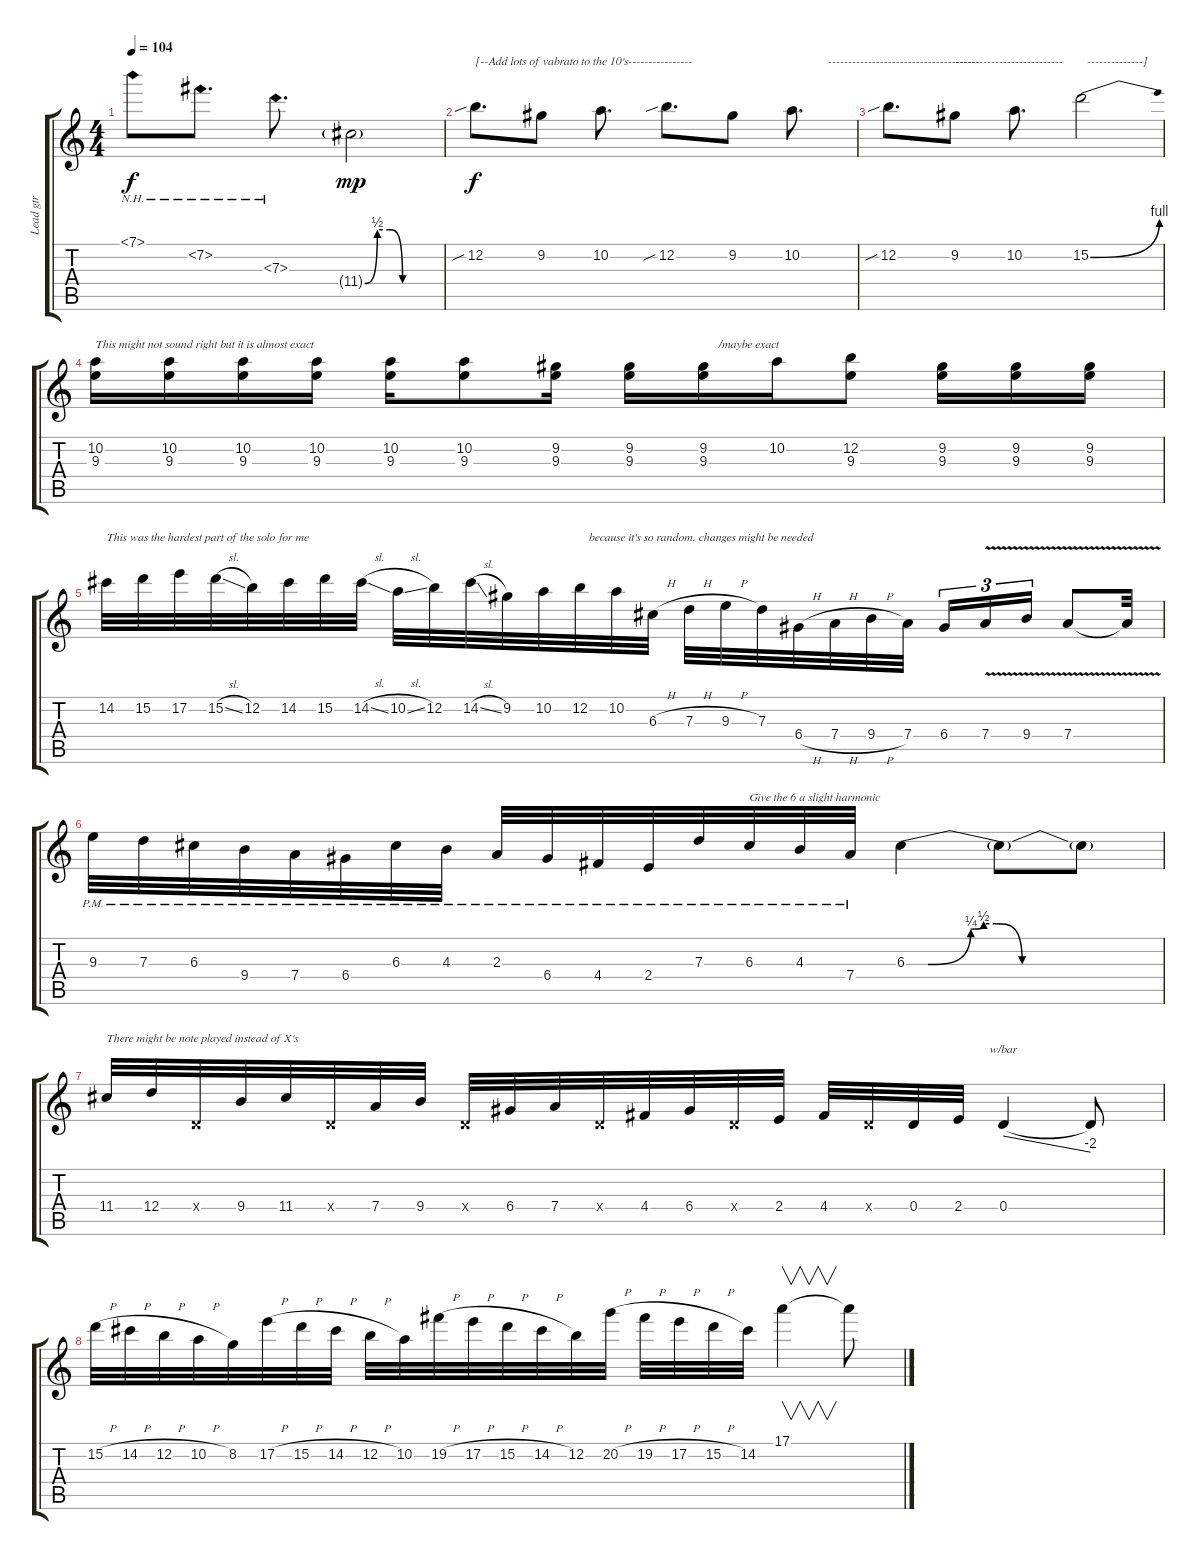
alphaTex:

\track ("Lead gtr" "Lead gtr") {instrument overdrivenguitar}
\staff {score tabs}
\tuning (E4 B3 G3 D3 A2 D2) {hide}
\ts (4 4)
\tempo 104
\clef g2
\ks c
7.1{nh}.8{dy f} 7.2{nh}.8{d} 7.3{nh}.8{d} 11.4{be (custom 0 0 10 2 20 2 30 0 60 0) g}.2{dy mp} |
12.2{sib}.8{d txt "[--Add lots of vabrato to the 10's----------------" dy f} 9.2.8 10.2.8{d} 12.2{sib}.8{d} 9.2.8 10.2.8{d txt "            --------------------------------------"} |
12.2{sib}.8{d} 9.2.8{txt "---------------------------"} 10.2.8{d} 15.2{be (bend 0 0 60 4)}.2{txt "  --------------]"} |
(10.2 9.3).16{txt "This might not sound right but it is almost exact "} (10.2 9.3).16 (10.2 9.3).16 (10.2 9.3).16 (10.2 9.3).16 (10.2 9.3).8 (9.2 9.3).16 (9.2 9.3).16 (9.2 9.3).16{txt "     /maybe exact"} 10.2.16 (12.2 9.3).8 (9.2 9.3).16 (9.2 9.3).16 (9.2 9.3).16 |
14.2.32{txt "This was the hardest part of the solo for me "} 15.2.32 17.2.32 15.2{sl}.32 12.2.32 14.2.32 15.2.32 14.2{sl}.32 10.2{sl}.32 12.2.32 14.2{sl}.32 9.2.32 10.2.32 12.2.32{txt "   because it's so random. changes might be needed"} 10.2.32 6.3{h}.32 7.3{h}.32 9.3{h}.32 7.3.32 6.4{h}.32 7.4{h}.32 9.4{h}.32 7.4.32{beam splitsecondary} 6.4.16{tu (3 2)} 7.4{v}.16{tu (3 2)} 9.4{v}.16{tu (3 2)} 7.4{v}.8 7.4{t}.32 |
9.3{pm}.32 7.3{pm}.32 6.3{pm}.32 9.4{pm}.32 7.4{pm}.32 6.4{pm}.32 6.3{pm}.32 4.3{pm}.32 2.3{pm}.32 6.4{pm}.32 4.4{pm}.32 2.4{pm}.32 7.3{pm}.32 6.3{pm}.32{txt "Give the 6 a slight harmonic "} 4.3{pm}.32 7.4{pm}.32 6.3{be (custom 0 0 5 0 15 1 18 2 21 2 27 0 41 0 60 0)}.4 6.3{t}.8 6.3{t}.8 |
11.4.32{txt "There might be note played instead of X's"} 12.4.32 0.4{x}.32 9.4.32 11.4.32 0.4{x}.32 7.4.32 9.4.32 0.4{x}.32 6.4.32 7.4.32 0.4{x}.32 4.4.32 6.4.32 0.4{x}.32 2.4.32 4.4.32 0.4{x}.32 0.4.32 2.4.32 0.4.4{tbe (dive default 0 0 60 -8)} 0.4{t}.8 |
15.2{h}.32 14.2{h}.32 12.2{h}.32 10.2{h}.32 8.2.32 17.2{h}.32 15.2{h}.32 14.2{h}.32 12.2{h}.32 10.2.32 19.2{h}.32 17.2{h}.32 15.2{h}.32 14.2{h}.32 12.2.32 20.2{h}.32 19.2{h}.32 17.2{h}.32 15.2{h}.32 14.2.32 17.1.4{v} 17.1{t}.8
